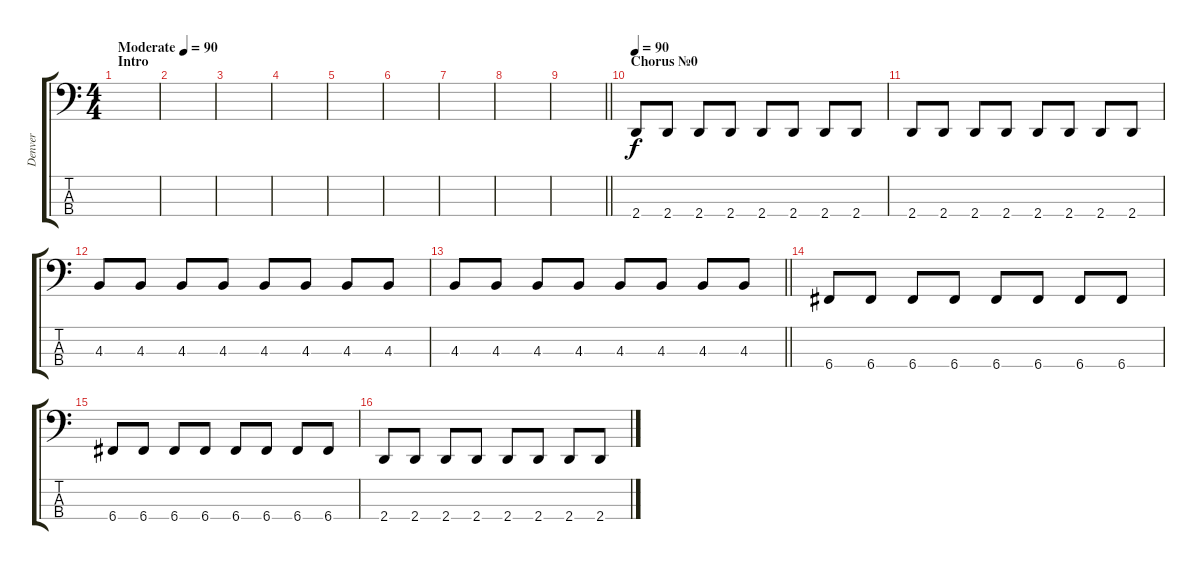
\track ("Denver" "Denver") {instrument electricbassfinger}
\staff {score tabs}
\tuning (F2 C2 G1 C1) {hide}
\ts (4 4)
\section ("" "Intro")
\tempo (90 "Moderate")
\clef f4
\ks c
|
|
|
|
|
|
|
|
\barLineRight lightlight
|
\section ("" "Chorus №0")
\tempo 90
2.4.8 2.4.8 2.4.8 2.4.8 2.4.8 2.4.8 2.4.8 2.4.8 |
2.4.8 2.4.8 2.4.8 2.4.8 2.4.8 2.4.8 2.4.8 2.4.8 |
4.3.8 4.3.8 4.3.8 4.3.8 4.3.8 4.3.8 4.3.8 4.3.8 |
\barLineRight lightlight
4.3.8 4.3.8 4.3.8 4.3.8 4.3.8 4.3.8 4.3.8 4.3.8 |
6.4.8 6.4.8 6.4.8 6.4.8 6.4.8 6.4.8 6.4.8 6.4.8 |
6.4.8 6.4.8 6.4.8 6.4.8 6.4.8 6.4.8 6.4.8 6.4.8 |
2.4.8 2.4.8 2.4.8 2.4.8 2.4.8 2.4.8 2.4.8 2.4.8
